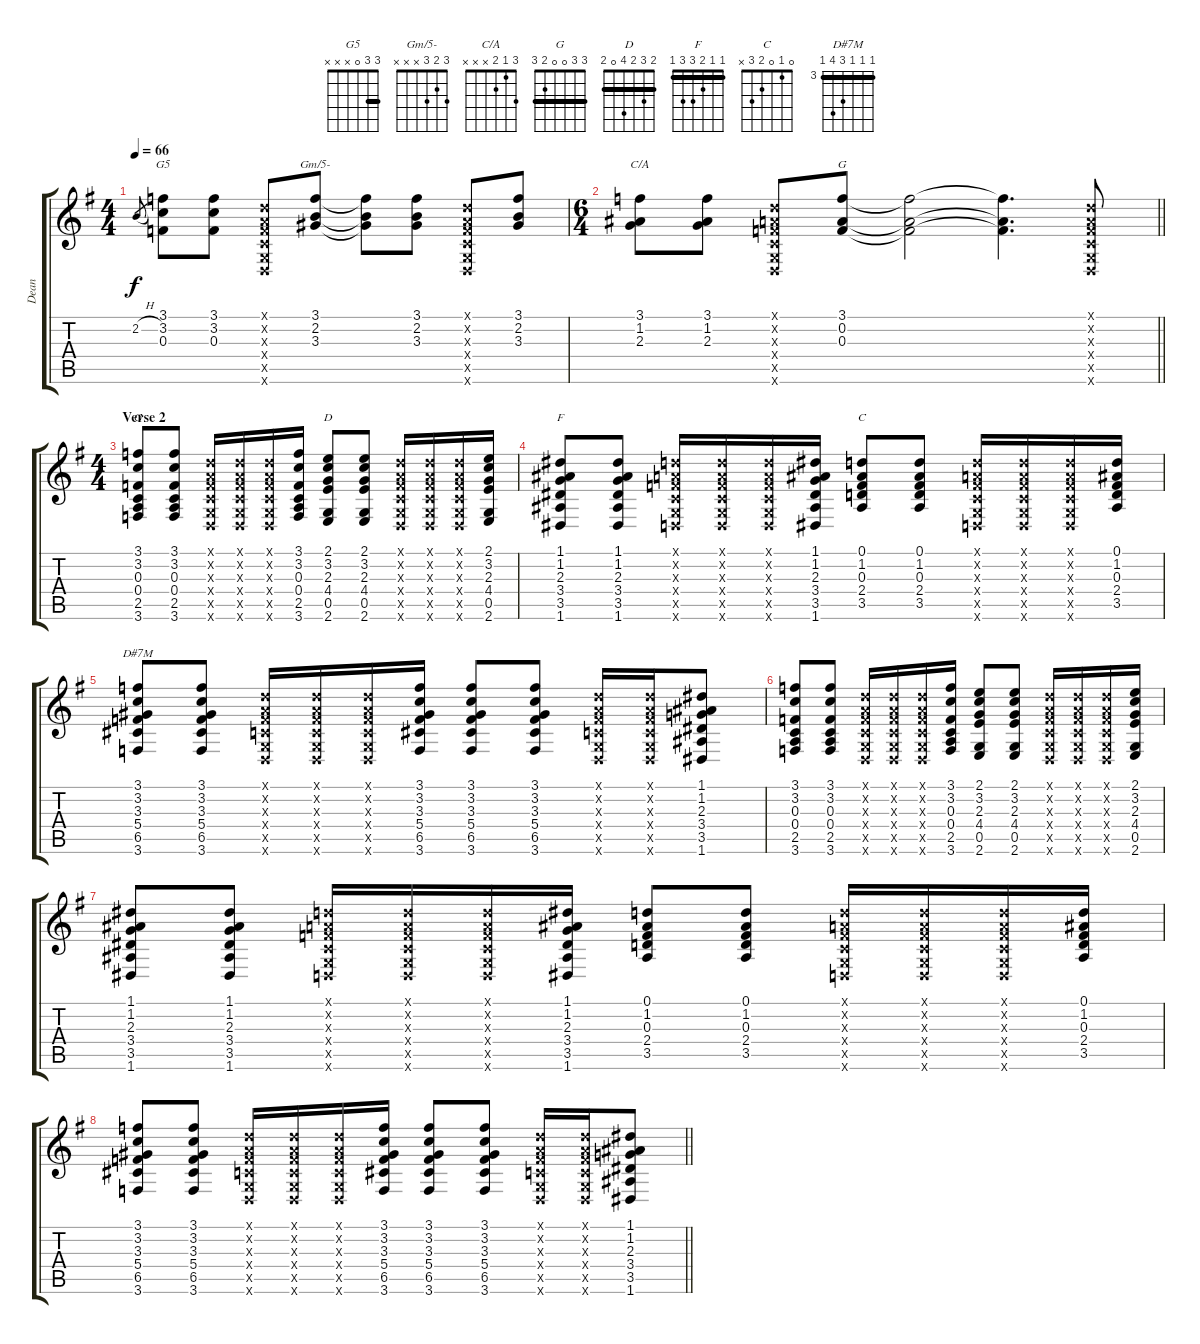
\track ("Dean" "Dean") {instrument acousticguitarsteel}
\staff {score tabs}
\tuning (D4 A3 F3 C3 G2 D2) {hide}
\chord ("G5" 3 3 0 x x x) {barre 3}
\chord ("Gm/5-" 3 2 3 x x x)
\chord ("C/A" 3 1 2 x x x)
\chord ("G" 3 0 0 x x x)
\chord ("G" 3 3 0 0 2 3) {barre 3}
\chord ("D" 2 3 2 4 0 2) {barre 2}
\chord ("F" 1 1 2 3 3 1) {barre 1}
\chord ("C" 0 1 0 2 3 x)
\chord ("D#7M" 3 3 3 5 6 3) {firstfret 3 barre 3}
\ts (4 4)
\tempo 66
\clef g2
\ks g
2.2{h}.8{gr dy f} (3.1 3.2 0.3).8{ch "G5"} (3.1 3.2 0.3).8 (0.1{x} 0.2{x} 0.3{x} 0.4{x} 0.5{x} 0.6{x}).8 (3.1 2.2 3.3).8{ch "Gm/5-"} (3.1{t} 2.2{t} 3.3{t}).8 (3.1 2.2 3.3).8 (0.1{x} 0.2{x} 0.3{x} 0.4{x} 0.5{x} 0.6{x}).8 (3.1 2.2 3.3).8 |
\ts (6 4)
\barLineRight lightlight
(3.1 1.2 2.3).8{ch "C/A"} (3.1 1.2 2.3).8 (0.1{x} 0.2{x} 0.3{x} 0.4{x} 0.5{x} 0.6{x}).8 (3.1 0.2 0.3).8{ch "G"} (3.1{t} 0.2{t} 0.3{t}).2 (3.1{t} 0.2{t} 0.3{t}).4{d} (0.1{x} 0.2{x} 0.3{x} 0.4{x} 0.5{x} 0.6{x}).8 |
\ts (4 4)
\section ("" "Verse 2")
(3.1 3.2 0.3 0.4 2.5 3.6).8{ch "G"} (3.1 3.2 0.3 0.4 2.5 3.6).8 (0.1{x} 0.2{x} 0.3{x} 0.4{x} 0.5{x} 0.6{x}).16 (0.1{x} 0.2{x} 0.3{x} 0.4{x} 0.5{x} 0.6{x}).16 (0.1{x} 0.2{x} 0.3{x} 0.4{x} 0.5{x} 0.6{x}).16 (3.1 3.2 0.3 0.4 2.5 3.6).16 (2.1 3.2 2.3 4.4 0.5 2.6).8{ch "D"} (2.1 3.2 2.3 4.4 0.5 2.6).8 (0.1{x} 0.2{x} 0.3{x} 0.4{x} 0.5{x} 0.6{x}).16 (0.1{x} 0.2{x} 0.3{x} 0.4{x} 0.5{x} 0.6{x}).16 (0.1{x} 0.2{x} 0.3{x} 0.4{x} 0.5{x} 0.6{x}).16 (2.1 3.2 2.3 4.4 0.5 2.6).16 |
(1.1 1.2 2.3 3.4 3.5 1.6).8{ch "F"} (1.1 1.2 2.3 3.4 3.5 1.6).8 (0.1{x} 0.2{x} 0.3{x} 0.4{x} 0.5{x} 0.6{x}).16 (0.1{x} 0.2{x} 0.3{x} 0.4{x} 0.5{x} 0.6{x}).16 (0.1{x} 0.2{x} 0.3{x} 0.4{x} 0.5{x} 0.6{x}).16 (1.1 1.2 2.3 3.4 3.5 1.6).16 (0.1 1.2 0.3 2.4 3.5).8{ch "C"} (0.1 1.2 0.3 2.4 3.5).8 (0.1{x} 0.2{x} 0.3{x} 0.4{x} 0.5{x} 0.6{x}).16 (0.1{x} 0.2{x} 0.3{x} 0.4{x} 0.5{x} 0.6{x}).16 (0.1{x} 0.2{x} 0.3{x} 0.4{x} 0.5{x} 0.6{x}).16 (0.1 1.2 0.3 2.4 3.5).16 |
(3.1 3.2 3.3 5.4 6.5 3.6).8{ch "D#7M"} (3.1 3.2 3.3 5.4 6.5 3.6).8 (0.1{x} 0.2{x} 0.3{x} 0.4{x} 0.5{x} 0.6{x}).16 (0.1{x} 0.2{x} 0.3{x} 0.4{x} 0.5{x} 0.6{x}).16 (0.1{x} 0.2{x} 0.3{x} 0.4{x} 0.5{x} 0.6{x}).16 (3.1 3.2 3.3 5.4 6.5 3.6).16 (3.1 3.2 3.3 5.4 6.5 3.6).8 (3.1 3.2 3.3 5.4 6.5 3.6).8 (0.1{x} 0.2{x} 0.3{x} 0.4{x} 0.5{x} 0.6{x}).16 (0.1{x} 0.2{x} 0.3{x} 0.4{x} 0.5{x} 0.6{x}).16 (1.1 1.2 2.3 3.4 3.5 1.6).8 |
(3.1 3.2 0.3 0.4 2.5 3.6).8 (3.1 3.2 0.3 0.4 2.5 3.6).8 (0.1{x} 0.2{x} 0.3{x} 0.4{x} 0.5{x} 0.6{x}).16 (0.1{x} 0.2{x} 0.3{x} 0.4{x} 0.5{x} 0.6{x}).16 (0.1{x} 0.2{x} 0.3{x} 0.4{x} 0.5{x} 0.6{x}).16 (3.1 3.2 0.3 0.4 2.5 3.6).16 (2.1 3.2 2.3 4.4 0.5 2.6).8 (2.1 3.2 2.3 4.4 0.5 2.6).8 (0.1{x} 0.2{x} 0.3{x} 0.4{x} 0.5{x} 0.6{x}).16 (0.1{x} 0.2{x} 0.3{x} 0.4{x} 0.5{x} 0.6{x}).16 (0.1{x} 0.2{x} 0.3{x} 0.4{x} 0.5{x} 0.6{x}).16 (2.1 3.2 2.3 4.4 0.5 2.6).16 |
(1.1 1.2 2.3 3.4 3.5 1.6).8 (1.1 1.2 2.3 3.4 3.5 1.6).8 (0.1{x} 0.2{x} 0.3{x} 0.4{x} 0.5{x} 0.6{x}).16 (0.1{x} 0.2{x} 0.3{x} 0.4{x} 0.5{x} 0.6{x}).16 (0.1{x} 0.2{x} 0.3{x} 0.4{x} 0.5{x} 0.6{x}).16 (1.1 1.2 2.3 3.4 3.5 1.6).16 (0.1 1.2 0.3 2.4 3.5).8 (0.1 1.2 0.3 2.4 3.5).8 (0.1{x} 0.2{x} 0.3{x} 0.4{x} 0.5{x} 0.6{x}).16 (0.1{x} 0.2{x} 0.3{x} 0.4{x} 0.5{x} 0.6{x}).16 (0.1{x} 0.2{x} 0.3{x} 0.4{x} 0.5{x} 0.6{x}).16 (0.1 1.2 0.3 2.4 3.5).16 |
\barLineRight lightlight
(3.1 3.2 3.3 5.4 6.5 3.6).8 (3.1 3.2 3.3 5.4 6.5 3.6).8 (0.1{x} 0.2{x} 0.3{x} 0.4{x} 0.5{x} 0.6{x}).16 (0.1{x} 0.2{x} 0.3{x} 0.4{x} 0.5{x} 0.6{x}).16 (0.1{x} 0.2{x} 0.3{x} 0.4{x} 0.5{x} 0.6{x}).16 (3.1 3.2 3.3 5.4 6.5 3.6).16 (3.1 3.2 3.3 5.4 6.5 3.6).8 (3.1 3.2 3.3 5.4 6.5 3.6).8 (0.1{x} 0.2{x} 0.3{x} 0.4{x} 0.5{x} 0.6{x}).16 (0.1{x} 0.2{x} 0.3{x} 0.4{x} 0.5{x} 0.6{x}).16 (1.1 1.2 2.3 3.4 3.5 1.6).8
